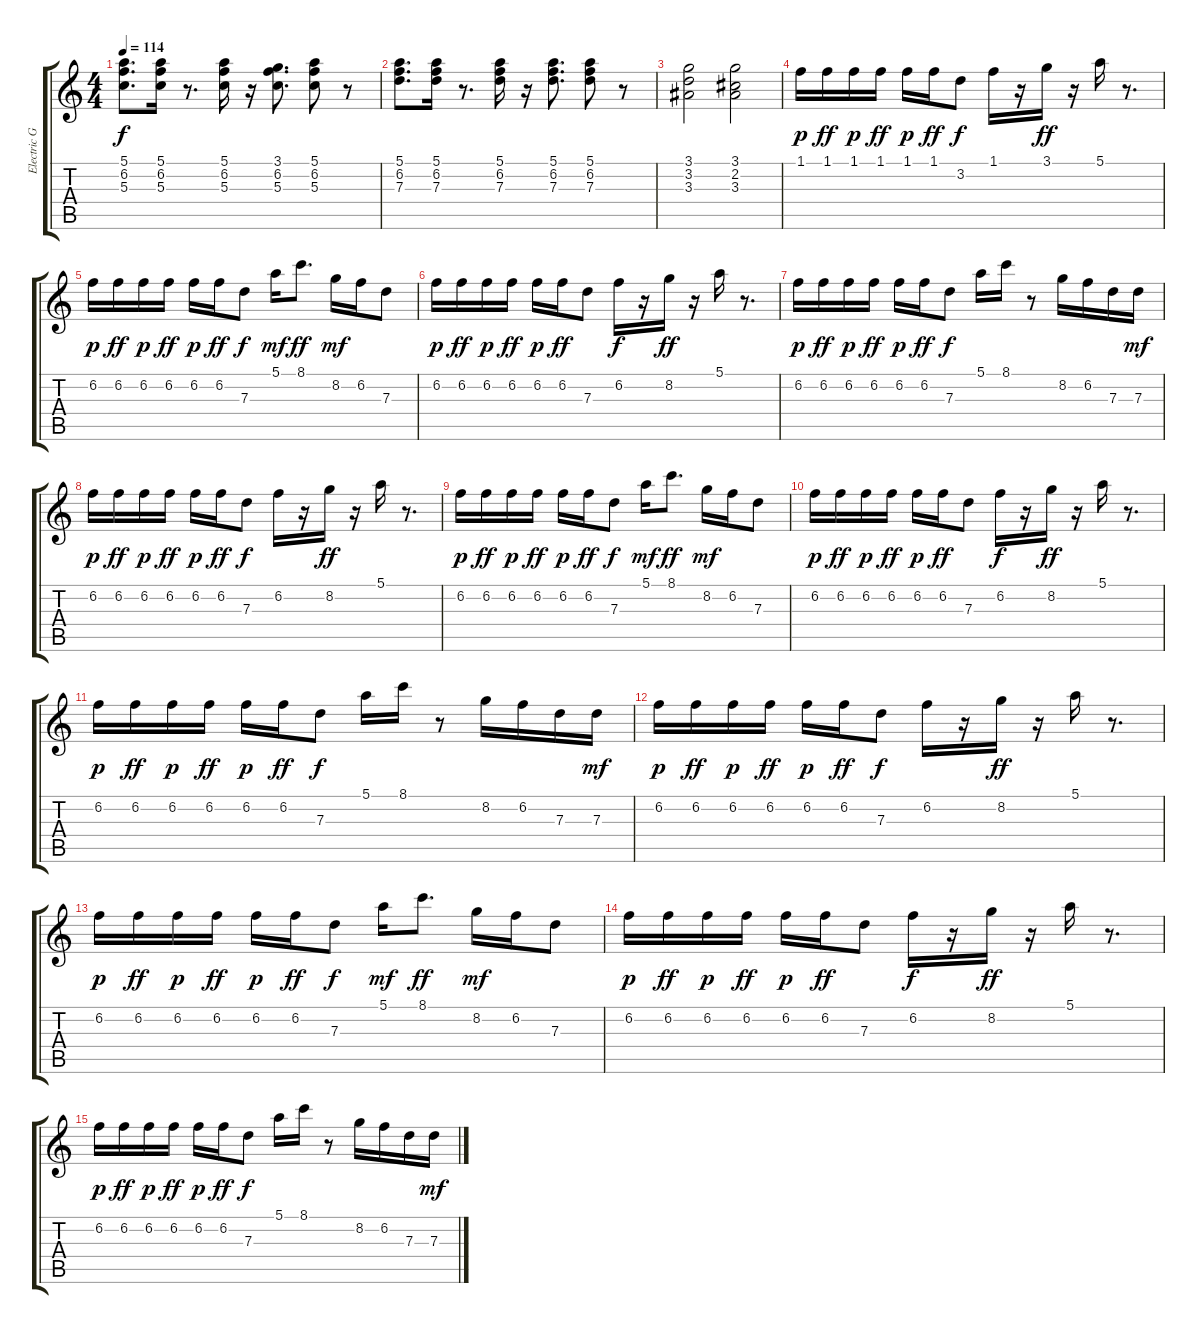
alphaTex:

\track ("Electric Guitar (clean)" "Electric G") {instrument electricguitarclean}
\staff {score tabs}
\tuning (E4 B3 G3 D3 A2 E2) {hide}
\ts (4 4)
\tempo 114
\clef g2
\ks c
(5.1 6.2 5.3).8{d dy f} (5.1 6.2 5.3).16 r.8{d} (5.1 6.2 5.3).16 r.16 (3.1 6.2 5.3).8{d} (5.1 6.2 5.3).8 r.8 |
(5.1 6.2 7.3).8{d} (5.1 6.2 7.3).16 r.8{d} (5.1 6.2 7.3).16 r.16 (5.1 6.2 7.3).8{d} (5.1 6.2 7.3).8 r.8 |
(3.1 3.2 3.3).2 (3.1 2.2 3.3).2 |
1.1.16{dy p} 1.1.16{dy ff} 1.1.16{dy p} 1.1.16{dy ff} 1.1.16{dy p} 1.1.16{dy ff} 3.2.8{dy f} 1.1.16 r.16 3.1.16{dy ff} r.16 5.1.16 r.8{d} |
6.2.16{dy p} 6.2.16{dy ff} 6.2.16{dy p} 6.2.16{dy ff} 6.2.16{dy p} 6.2.16{dy ff} 7.3.8{dy f} 5.1.16{dy mf} 8.1.8{d dy ff} 8.2.16{dy mf} 6.2.16 7.3.8 |
6.2.16{dy p} 6.2.16{dy ff} 6.2.16{dy p} 6.2.16{dy ff} 6.2.16{dy p} 6.2.16{dy ff} 7.3.8 6.2.16{dy f} r.16 8.2.16{dy ff} r.16 5.1.16 r.8{d} |
6.2.16{dy p} 6.2.16{dy ff} 6.2.16{dy p} 6.2.16{dy ff} 6.2.16{dy p} 6.2.16{dy ff} 7.3.8{dy f} 5.1.16 8.1.16 r.8 8.2.16 6.2.16 7.3.16 7.3.16{dy mf} |
6.2.16{dy p} 6.2.16{dy ff} 6.2.16{dy p} 6.2.16{dy ff} 6.2.16{dy p} 6.2.16{dy ff} 7.3.8{dy f} 6.2.16 r.16 8.2.16{dy ff} r.16 5.1.16 r.8{d} |
6.2.16{dy p} 6.2.16{dy ff} 6.2.16{dy p} 6.2.16{dy ff} 6.2.16{dy p} 6.2.16{dy ff} 7.3.8{dy f} 5.1.16{dy mf} 8.1.8{d dy ff} 8.2.16{dy mf} 6.2.16 7.3.8 |
6.2.16{dy p} 6.2.16{dy ff} 6.2.16{dy p} 6.2.16{dy ff} 6.2.16{dy p} 6.2.16{dy ff} 7.3.8 6.2.16{dy f} r.16 8.2.16{dy ff} r.16 5.1.16 r.8{d} |
6.2.16{dy p} 6.2.16{dy ff} 6.2.16{dy p} 6.2.16{dy ff} 6.2.16{dy p} 6.2.16{dy ff} 7.3.8{dy f} 5.1.16 8.1.16 r.8 8.2.16 6.2.16 7.3.16 7.3.16{dy mf} |
6.2.16{dy p} 6.2.16{dy ff} 6.2.16{dy p} 6.2.16{dy ff} 6.2.16{dy p} 6.2.16{dy ff} 7.3.8{dy f} 6.2.16 r.16 8.2.16{dy ff} r.16 5.1.16 r.8{d} |
6.2.16{dy p} 6.2.16{dy ff} 6.2.16{dy p} 6.2.16{dy ff} 6.2.16{dy p} 6.2.16{dy ff} 7.3.8{dy f} 5.1.16{dy mf} 8.1.8{d dy ff} 8.2.16{dy mf} 6.2.16 7.3.8 |
6.2.16{dy p} 6.2.16{dy ff} 6.2.16{dy p} 6.2.16{dy ff} 6.2.16{dy p} 6.2.16{dy ff} 7.3.8 6.2.16{dy f} r.16 8.2.16{dy ff} r.16 5.1.16 r.8{d} |
6.2.16{dy p} 6.2.16{dy ff} 6.2.16{dy p} 6.2.16{dy ff} 6.2.16{dy p} 6.2.16{dy ff} 7.3.8{dy f} 5.1.16 8.1.16 r.8 8.2.16 6.2.16 7.3.16 7.3.16{dy mf}
